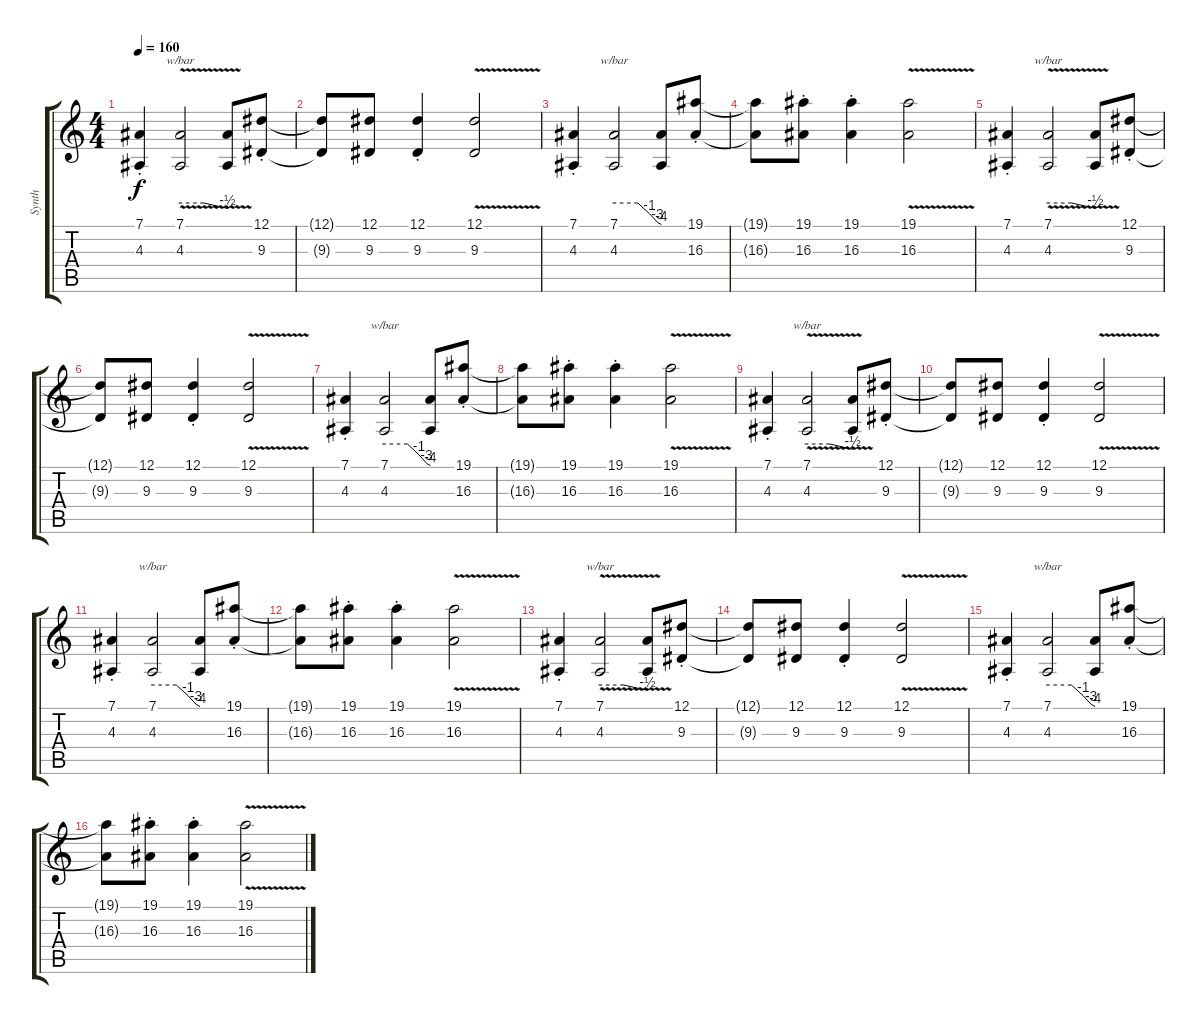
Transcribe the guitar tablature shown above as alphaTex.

\track ("Synth" "Synth") {instrument stringensemble1}
\staff {score tabs}
\tuning (Eb4 Bb3 Gb3 Db3 Ab2 Db2) {hide}
\ts (4 4)
\tempo 160
\clef g2
\ks c
(7.1{st} 4.3{st}).4{dy f} (7.1{v} 4.3{v}).2{tbe (custom default 0 0 30 0 60 -2)} (7.1{t} 4.3{t}).8 (12.1{st} 9.3{st}).8 |
(12.1{t} 9.3{t}).8 (12.1 9.3).8 (12.1{st} 9.3{st}).4 (12.1{v} 9.3{v}).2 |
(7.1{st} 4.3{st}).4 (7.1 4.3).2{tbe (custom default 0 0 30 0 45 -4 55 -12 60 -16)} (7.1{t} 4.3{t}).8 (19.1{st} 16.3{st}).8 |
(19.1{t} 16.3{t}).8 (19.1{st} 16.3{st}).8 (19.1{st} 16.3{st}).4 (19.1{v} 16.3{v}).2 |
(7.1{st} 4.3{st}).4 (7.1{v} 4.3{v}).2{tbe (custom default 0 0 30 0 60 -2)} (7.1{t} 4.3{t}).8 (12.1{st} 9.3{st}).8 |
(12.1{t} 9.3{t}).8 (12.1 9.3).8 (12.1{st} 9.3{st}).4 (12.1{v} 9.3{v}).2 |
(7.1{st} 4.3{st}).4 (7.1 4.3).2{tbe (custom default 0 0 30 0 45 -4 55 -12 60 -16)} (7.1{t} 4.3{t}).8 (19.1{st} 16.3{st}).8 |
(19.1{t} 16.3{t}).8 (19.1{st} 16.3{st}).8 (19.1{st} 16.3{st}).4 (19.1{v} 16.3{v}).2 |
(7.1{st} 4.3{st}).4 (7.1{v} 4.3{v}).2{tbe (custom default 0 0 30 0 60 -2)} (7.1{t} 4.3{t}).8 (12.1{st} 9.3{st}).8 |
(12.1{t} 9.3{t}).8 (12.1 9.3).8 (12.1{st} 9.3{st}).4 (12.1{v} 9.3{v}).2 |
(7.1{st} 4.3{st}).4 (7.1 4.3).2{tbe (custom default 0 0 30 0 45 -4 55 -12 60 -16)} (7.1{t} 4.3{t}).8 (19.1{st} 16.3{st}).8 |
(19.1{t} 16.3{t}).8 (19.1{st} 16.3{st}).8 (19.1{st} 16.3{st}).4 (19.1{v} 16.3{v}).2 |
(7.1{st} 4.3{st}).4 (7.1{v} 4.3{v}).2{tbe (custom default 0 0 30 0 60 -2)} (7.1{t} 4.3{t}).8 (12.1{st} 9.3{st}).8 |
(12.1{t} 9.3{t}).8 (12.1 9.3).8 (12.1{st} 9.3{st}).4 (12.1{v} 9.3{v}).2 |
(7.1{st} 4.3{st}).4 (7.1 4.3).2{tbe (custom default 0 0 30 0 45 -4 55 -12 60 -16)} (7.1{t} 4.3{t}).8 (19.1{st} 16.3{st}).8 |
(19.1{t} 16.3{t}).8 (19.1{st} 16.3{st}).8 (19.1{st} 16.3{st}).4 (19.1{v} 16.3{v}).2
